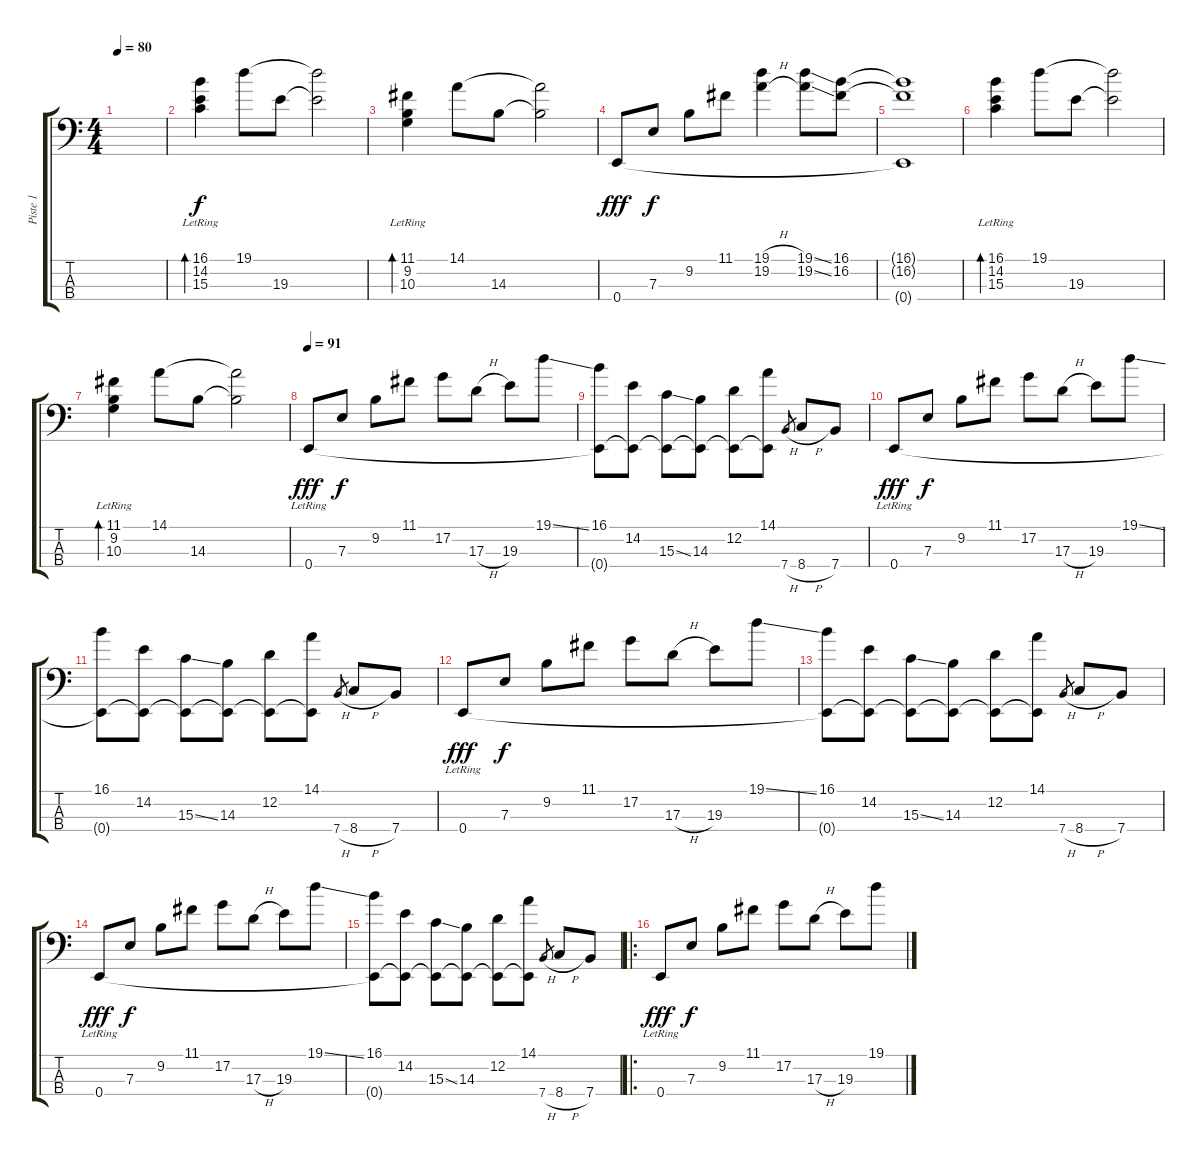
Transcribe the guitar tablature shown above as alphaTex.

\track ("Piste 1" "Piste 1") {instrument electricbassfinger}
\staff {score tabs}
\tuning (G2 D2 A1 E1) {hide}
\ts (4 4)
\tempo 80
\clef f4
\ks c
|
(16.1 14.2 15.3{lr}).4{bd 240} 19.1.8 19.3.8 (19.1{t} 19.3{t}).2 |
(11.1 9.2 10.3{lr}).4{bd 240} 14.1.8 14.3.8 (14.1{t} 14.3{t}).2 |
0.4.8{dy fff} 7.3.8{dy f} 9.2.8 11.1.8 (19.1{h} 19.2{h}).4 (19.1{ss} 19.2{ss}).8 (16.1 16.2).8 |
(16.1{t} 16.2{t} 0.4{t}).1 |
(16.1 14.2 15.3{lr}).4{bd 240} 19.1.8 19.3.8 (19.1{t} 19.3{t}).2 |
(11.1 9.2 10.3{lr}).4{bd 240} 14.1.8 14.3.8 (14.1{t} 14.3{t}).2 |
\tempo 91
0.4{lr}.8{dy fff} 7.3.8{dy f} 9.2.8 11.1.8 17.2.8 17.3{h}.8 19.3.8 19.1{ss}.8 |
(16.1 0.4{t}).8 (14.2 0.4{t}).8 (15.3{ss} 0.4{t}).8 (14.3 0.4{t}).8 (12.2 0.4{t}).8 (14.1 0.4{t}).8 7.4{h}.8{gr} 8.4{h}.8 7.4.8 |
0.4{lr}.8{dy fff} 7.3.8{dy f} 9.2.8 11.1.8 17.2.8 17.3{h}.8 19.3.8 19.1{ss}.8 |
(16.1 0.4{t}).8 (14.2 0.4{t}).8 (15.3{ss} 0.4{t}).8 (14.3 0.4{t}).8 (12.2 0.4{t}).8 (14.1 0.4{t}).8 7.4{h}.8{gr} 8.4{h}.8 7.4.8 |
0.4{lr}.8{dy fff} 7.3.8{dy f} 9.2.8 11.1.8 17.2.8 17.3{h}.8 19.3.8 19.1{ss}.8 |
(16.1 0.4{t}).8 (14.2 0.4{t}).8 (15.3{ss} 0.4{t}).8 (14.3 0.4{t}).8 (12.2 0.4{t}).8 (14.1 0.4{t}).8 7.4{h}.8{gr} 8.4{h}.8 7.4.8 |
0.4{lr}.8{dy fff} 7.3.8{dy f} 9.2.8 11.1.8 17.2.8 17.3{h}.8 19.3.8 19.1{ss}.8 |
(16.1 0.4{t}).8 (14.2 0.4{t}).8 (15.3{ss} 0.4{t}).8 (14.3 0.4{t}).8 (12.2 0.4{t}).8 (14.1 0.4{t}).8 7.4{h}.8{gr} 8.4{h}.8 7.4.8 |
\ro
0.4{lr}.8{dy fff} 7.3.8{dy f} 9.2.8 11.1.8 17.2.8 17.3{h}.8 19.3.8 19.1{ss}.8
